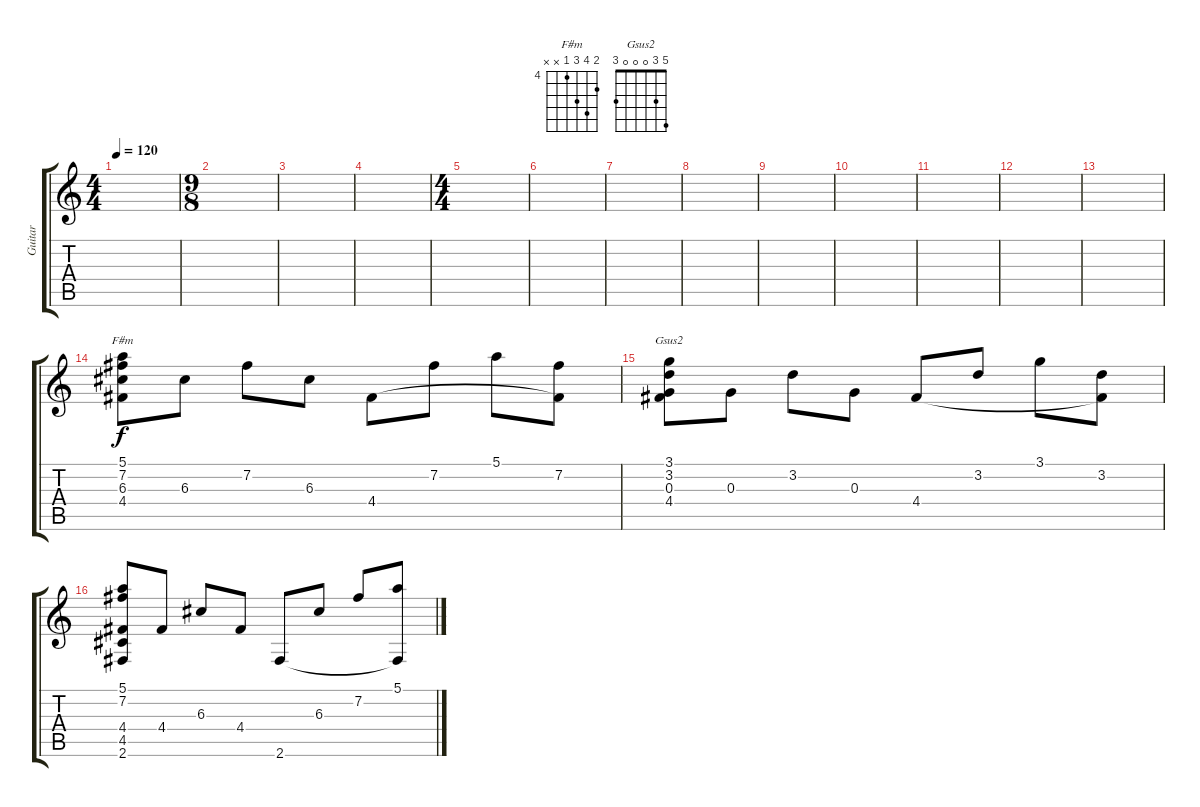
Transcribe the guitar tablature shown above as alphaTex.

\track ("Guitar" "Guitar") {instrument acousticguitarsteel}
\staff {score tabs}
\tuning (E4 B3 G3 D3 A2 E2) {hide}
\chord ("F#m" 5 7 6 4 x x) {firstfret 4}
\chord ("Gsus2" 5 3 0 0 0 3)
\ts (4 4)
\tempo 120
\clef g2
\ks c
|
\ts (9 8)
|
|
|
\ts (4 4)
|
|
|
|
|
|
|
|
|
(5.1 7.2 6.3 4.4).8{ch "F#m"} 6.3.8 7.2.8 6.3.8 4.4.8 7.2.8 5.1.8 (7.2 4.4{t}).8 |
(3.1 3.2 0.3 4.4).8{ch "Gsus2"} 0.3.8 3.2.8 0.3.8 4.4.8 3.2.8 3.1.8 (3.2 4.4{t}).8 |
(5.1 7.2 4.4 4.5 2.6).8 4.4.8 6.3.8 4.4.8 2.6.8 6.3.8 7.2.8 (5.1 2.6{t}).8
